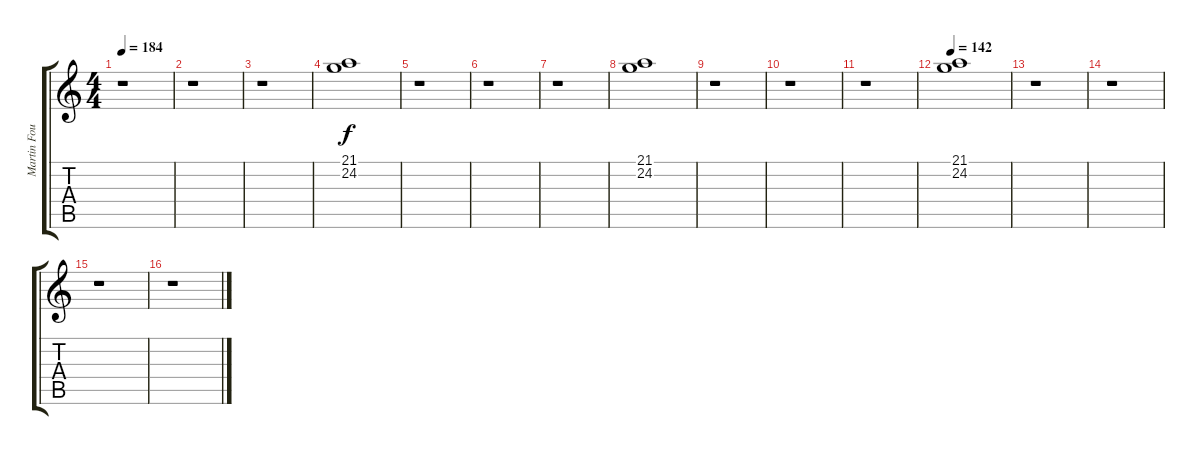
\track ("Martin Foul (Unwashed Pianist)" "Martin Fou") {instrument stringensemble1}
\staff {score tabs}
\tuning (C4 G3 E3 B2 F2 C2) {hide}
\ts (4 4)
\tempo 184
\clef g2
\ks c
r.1{dy f} |
r.1 |
r.1 |
(21.1 24.2).1 |
r.1{volume 14 balance 9 instrument pad8sweep} |
r.1 |
r.1 |
(21.1 24.2).1 |
r.1 |
r.1 |
r.1 |
\tempo 142
(21.1 24.2).1 |
r.1 |
r.1 |
r.1 |
r.1
